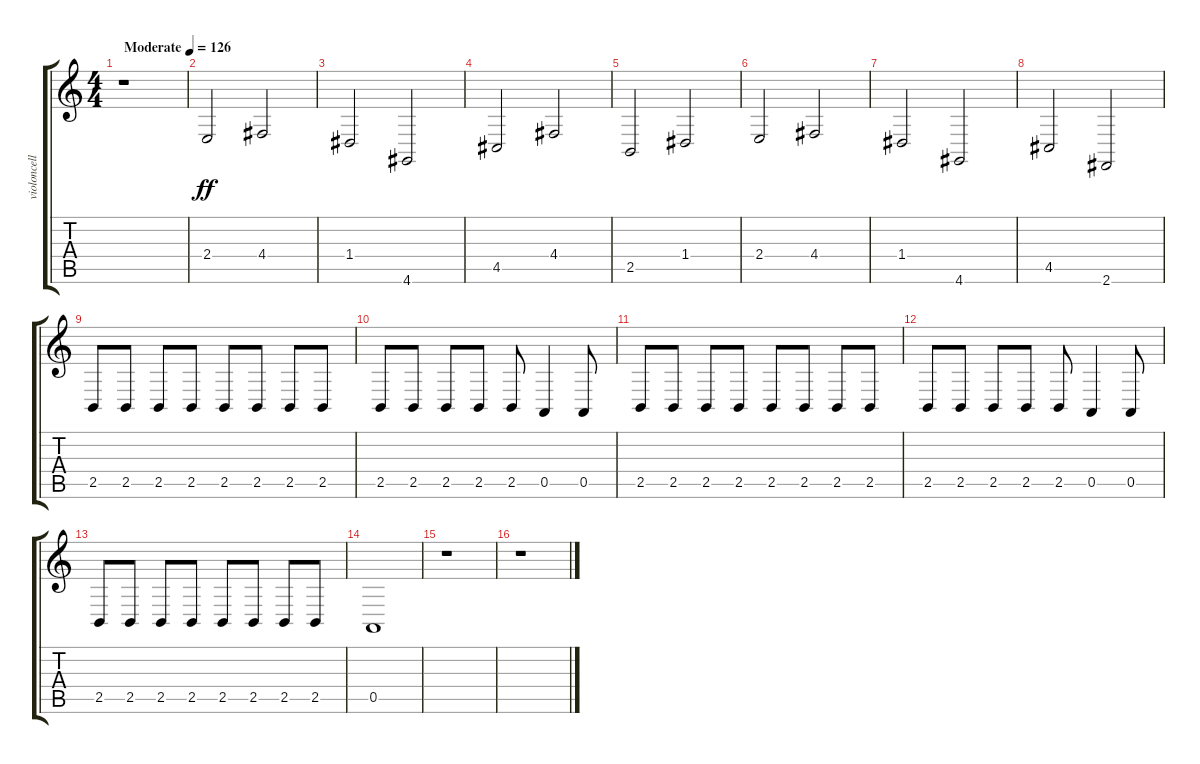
\track ("violoncelle" "violoncell") {instrument cello}
\staff {score tabs}
\tuning (E4 B3 G3 D3 A2 E2) {hide}
\ts (4 4)
\tempo (126 "Moderate")
\clef g2
\ks c
r.1{dy ff instrument cello} |
2.4.2 4.4.2 |
1.4.2 4.6.2 |
4.5.2 4.4.2 |
2.5.2 1.4.2 |
2.4.2 4.4.2 |
1.4.2 4.6.2 |
4.5.2 2.6.2 |
2.5.8 2.5.8 2.5.8 2.5.8 2.5.8 2.5.8 2.5.8 2.5.8 |
2.5.8 2.5.8 2.5.8 2.5.8 2.5.8 0.5.4 0.5.8 |
2.5.8 2.5.8 2.5.8 2.5.8 2.5.8 2.5.8 2.5.8 2.5.8 |
2.5.8 2.5.8 2.5.8 2.5.8 2.5.8 0.5.4 0.5.8 |
2.5.8 2.5.8 2.5.8 2.5.8 2.5.8 2.5.8 2.5.8 2.5.8 |
0.5.1 |
r.1 |
r.1
